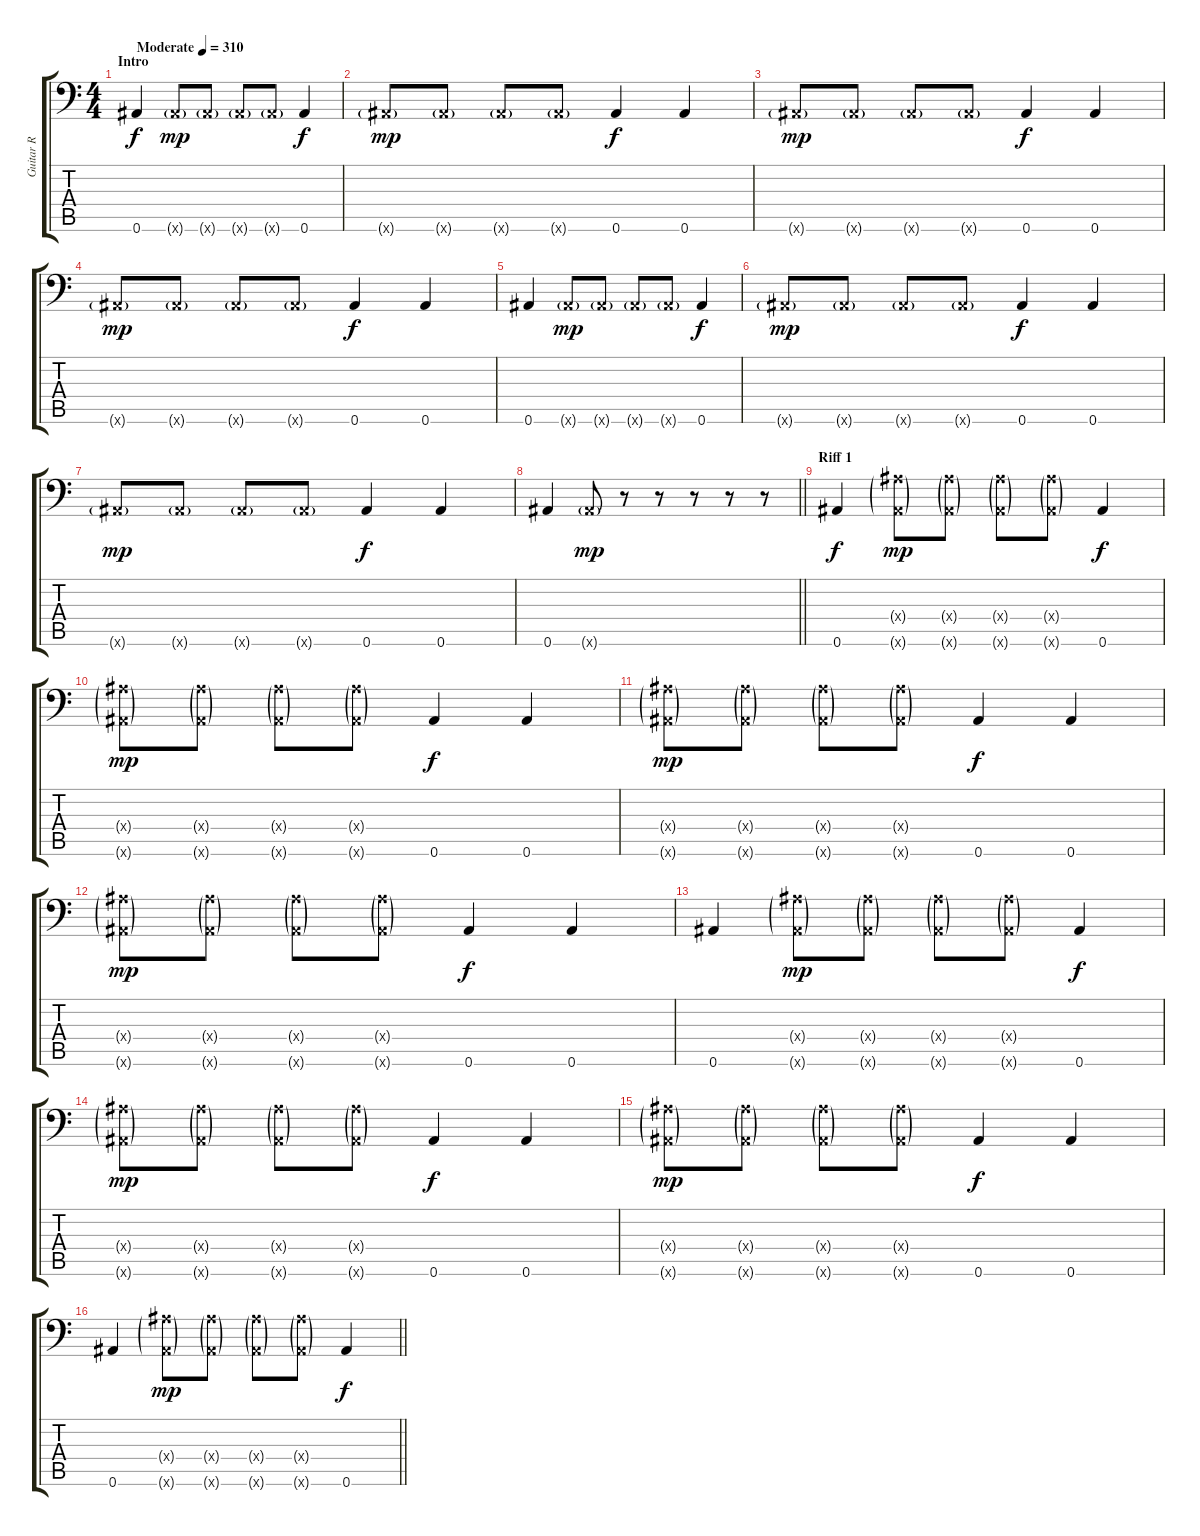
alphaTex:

\track ("Guitar R" "Guitar R") {instrument distortionguitar}
\staff {score tabs}
\tuning (C4 G3 Eb3 Bb2 F2 Bb1) {hide}
\ts (4 4)
\section ("" "Intro")
\tempo (310 "Moderate")
\clef f4
\ks c
0.6.4{dy f instrument distortionguitar} 0.6{g x}.8{dy mp} 0.6{g x}.8 0.6{g x}.8 0.6{g x}.8 0.6.4{dy f} |
0.6{g x}.8{dy mp} 0.6{g x}.8 0.6{g x}.8 0.6{g x}.8 0.6.4{dy f} 0.6.4 |
0.6{g x}.8{dy mp} 0.6{g x}.8 0.6{g x}.8 0.6{g x}.8 0.6.4{dy f} 0.6.4 |
0.6{g x}.8{dy mp} 0.6{g x}.8 0.6{g x}.8 0.6{g x}.8 0.6.4{dy f} 0.6.4 |
0.6.4 0.6{g x}.8{dy mp} 0.6{g x}.8 0.6{g x}.8 0.6{g x}.8 0.6.4{dy f} |
0.6{g x}.8{dy mp} 0.6{g x}.8 0.6{g x}.8 0.6{g x}.8 0.6.4{dy f} 0.6.4 |
0.6{g x}.8{dy mp} 0.6{g x}.8 0.6{g x}.8 0.6{g x}.8 0.6.4{dy f} 0.6.4 |
\barLineRight lightlight
0.6.4 0.6{g x}.8{dy mp} r.8 r.8 r.8 r.8 r.8 |
\section ("" "Riff 1")
0.6.4{dy f} (0.4{g x} 0.6{g x}).8{dy mp} (0.4{g x} 0.6{g x}).8 (0.4{g x} 0.6{g x}).8 (0.4{g x} 0.6{g x}).8 0.6.4{dy f} |
(0.4{g x} 0.6{g x}).8{dy mp} (0.4{g x} 0.6{g x}).8 (0.4{g x} 0.6{g x}).8 (0.4{g x} 0.6{g x}).8 0.6.4{dy f} 0.6.4 |
(0.4{g x} 0.6{g x}).8{dy mp} (0.4{g x} 0.6{g x}).8 (0.4{g x} 0.6{g x}).8 (0.4{g x} 0.6{g x}).8 0.6.4{dy f} 0.6.4 |
(0.4{g x} 0.6{g x}).8{dy mp} (0.4{g x} 0.6{g x}).8 (0.4{g x} 0.6{g x}).8 (0.4{g x} 0.6{g x}).8 0.6.4{dy f} 0.6.4 |
0.6.4 (0.4{g x} 0.6{g x}).8{dy mp} (0.4{g x} 0.6{g x}).8 (0.4{g x} 0.6{g x}).8 (0.4{g x} 0.6{g x}).8 0.6.4{dy f} |
(0.4{g x} 0.6{g x}).8{dy mp} (0.4{g x} 0.6{g x}).8 (0.4{g x} 0.6{g x}).8 (0.4{g x} 0.6{g x}).8 0.6.4{dy f} 0.6.4 |
(0.4{g x} 0.6{g x}).8{dy mp} (0.4{g x} 0.6{g x}).8 (0.4{g x} 0.6{g x}).8 (0.4{g x} 0.6{g x}).8 0.6.4{dy f} 0.6.4 |
\barLineRight lightlight
0.6.4 (0.4{g x} 0.6{g x}).8{dy mp} (0.4{g x} 0.6{g x}).8 (0.4{g x} 0.6{g x}).8 (0.4{g x} 0.6{g x}).8 0.6.4{dy f}
